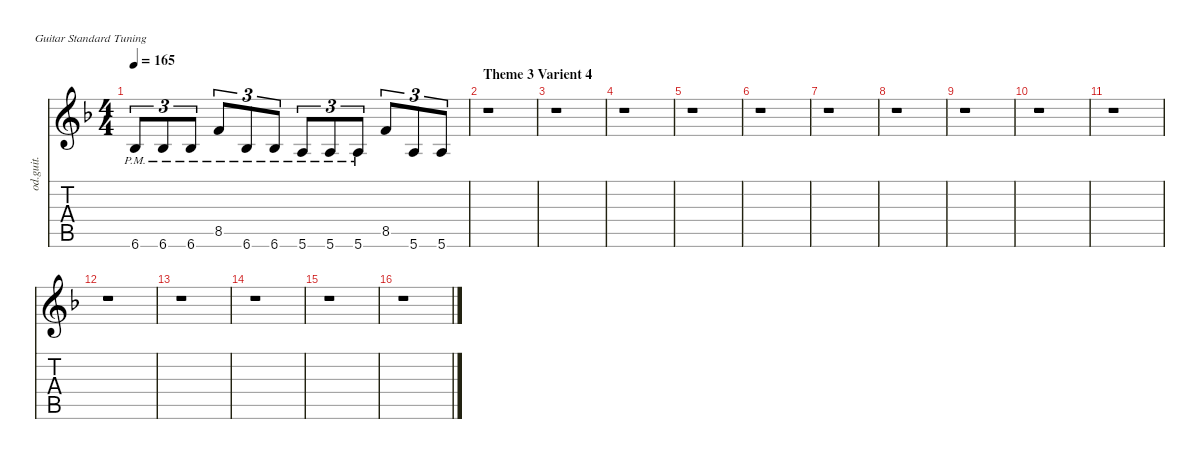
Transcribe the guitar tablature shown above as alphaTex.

\defaultSystemsLayout 4
\hideDynamics
\bracketExtendMode nobrackets
\otherSystemsTrackNameOrientation horizontal
\track ("Guitar II" "od.guit.") {instrument overdrivenguitar}
\staff {score tabs}
\tuning (E4 B3 G3 D3 A2 E2)
\ts (4 4)
\tempo 165
\clef g2
\ks f
6.6{pm acc b}.8{tu (3 2) dy f beam Up} 6.6{pm acc b}.8{tu (3 2) beam Up} 6.6{pm acc b}.8{tu (3 2) beam Up} 8.5{pm acc forcenatural}.8{tu (3 2) beam Up} 6.6{pm acc b}.8{tu (3 2) beam Up} 6.6{pm acc b}.8{tu (3 2) beam Up} 5.6{pm acc forcenatural}.8{tu (3 2) beam Up} 5.6{pm acc forcenatural}.8{tu (3 2) beam Up} 5.6{pm acc forcenatural}.8{tu (3 2) beam Up} 8.5{acc forcenatural}.8{tu (3 2) beam Up} 5.6{acc forcenatural}.8{tu (3 2) beam Up} 5.6{acc forcenatural}.8{tu (3 2) beam Up} |
\section ("" "Theme 3 Varient 4")
r.1{beam Down} |
r.1{beam Down} |
r.1{beam Down} |
r.1{beam Down} |
r.1{beam Down} |
r.1{beam Down} |
r.1{beam Down} |
r.1{beam Down} |
r.1{beam Down} |
r.1{beam Down} |
r.1{beam Down} |
r.1{beam Down} |
r.1{beam Down} |
r.1{beam Down} |
r.1{beam Down}
